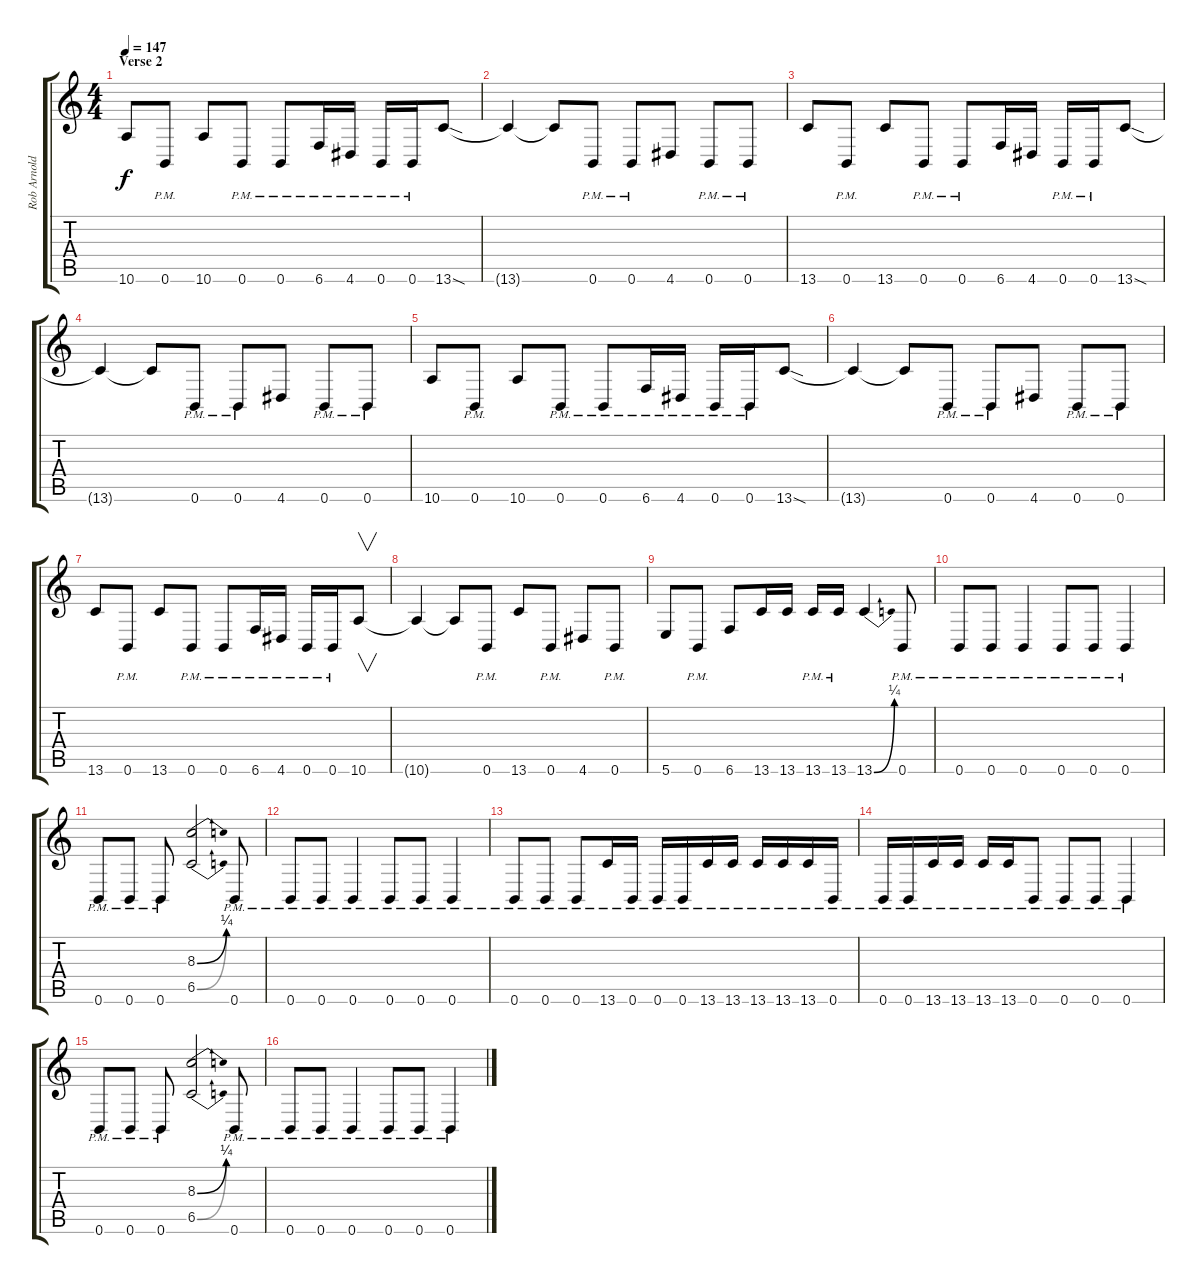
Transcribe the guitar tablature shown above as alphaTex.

\track ("Rob Arnold" "Rob Arnold") {instrument distortionguitar}
\staff {score tabs}
\tuning (Db4 Ab3 E3 B2 Gb2 B1) {hide}
\ts (4 4)
\section ("" "Verse 2")
\tempo 147
\clef g2
\ks c
10.6.8{dy f} 0.6{pm}.8 10.6.8 0.6{pm}.8 0.6{pm}.8 6.6{pm}.16 4.6{pm}.16 0.6{pm}.16 0.6{pm}.16 13.6{sod}.8 |
13.6{t}.4 13.6{t}.8 0.6{pm}.8 0.6{pm}.8 4.6.8 0.6{pm}.8 0.6{pm}.8 |
13.6.8 0.6{pm}.8 13.6.8 0.6{pm}.8 0.6{pm}.8 6.6.16 4.6.16 0.6{pm}.16 0.6{pm}.16 13.6{sod}.8 |
13.6{t}.4 13.6{t}.8 0.6{pm}.8 0.6{pm}.8 4.6.8 0.6{pm}.8 0.6{pm}.8 |
10.6.8 0.6{pm}.8 10.6.8 0.6{pm}.8 0.6{pm}.8 6.6{pm}.16 4.6{pm}.16 0.6{pm}.16 0.6{pm}.16 13.6{sod}.8 |
13.6{t}.4 13.6{t}.8 0.6{pm}.8 0.6{pm}.8 4.6.8 0.6{pm}.8 0.6{pm}.8 |
13.6.8 0.6{pm}.8 13.6.8 0.6{pm}.8 0.6{pm}.8 6.6{pm}.16 4.6{pm}.16 0.6{pm}.16 0.6{pm}.16 10.6.8{v} |
10.6{t}.4 10.6{t}.8 0.6{pm}.8 13.6.8 0.6{pm}.8 4.6.8 0.6{pm}.8 |
5.6.8 0.6{pm}.8 6.6.8 13.6.16 13.6.16 13.6{pm}.16 13.6{pm}.16 13.6{be (bend 0 0 60 1)}.4 0.6{pm}.8 |
0.6{pm}.8 0.6{pm}.8 0.6{pm}.4 0.6{pm}.8 0.6{pm}.8 0.6{pm}.4 |
0.6{pm}.8 0.6{pm}.8 0.6{pm}.8 (8.3{be (bend 0 0 60 1)} 6.5{be (bend 0 0 60 1)}).2 0.6{pm}.8 |
0.6{pm}.8 0.6{pm}.8 0.6{pm}.4 0.6{pm}.8 0.6{pm}.8 0.6{pm}.4 |
0.6{pm}.8 0.6{pm}.8 0.6{pm}.8 13.6{pm}.16 0.6{pm}.16 0.6{pm}.16 0.6{pm}.16 13.6{pm}.16 13.6{pm}.16 13.6{pm}.16 13.6{pm}.16 13.6{pm}.16 0.6{pm}.16 |
0.6{pm}.16 0.6{pm}.16 13.6{pm}.16 13.6{pm}.16 13.6{pm}.16 13.6{pm}.16 0.6{pm}.8 0.6{pm}.8 0.6{pm}.8 0.6{pm}.4 |
0.6{pm}.8 0.6{pm}.8 0.6{pm}.8 (8.3{be (bend 0 0 60 1)} 6.5{be (bend 0 0 60 1)}).2 0.6{pm}.8 |
0.6{pm}.8 0.6{pm}.8 0.6{pm}.4 0.6{pm}.8 0.6{pm}.8 0.6{pm}.4
